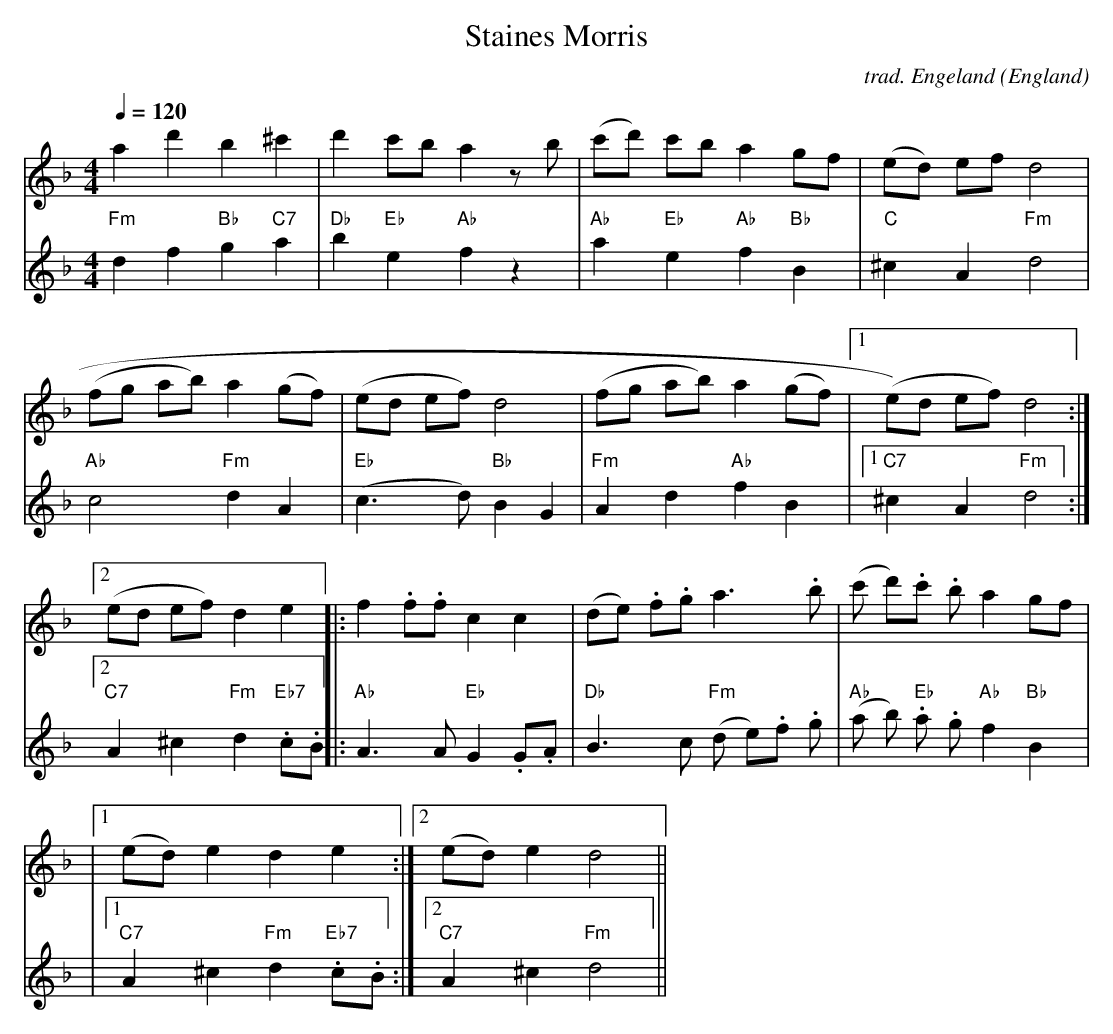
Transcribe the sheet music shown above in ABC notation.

X:1
T:Staines Morris
C:trad. Engeland
O:England
M:4/4
L:1/8
Q:1/4=120
K:F
V:1
a2 d'2 b2 ^c'2 |d'2 c'b a2 zb |(c'd') c'b a2 gf |(ed) ef d4 |
(fg ab) a2 (gf) |(ed ef) d4 |(fg ab) a2 (gf) |1 (e)d ef) d4 :|2
(ed ef) d2 e2 || |:f2 .f.f c2 c2 |(de) .f.g a3 .b|(c' d').c' .ba2 gf |
|1 (ed) e2 d2 e2 :|2 (ed) e2 d4 ||
V:2          %2
"Fm" d2 f2 "Bb" g2 "C7" a2 |"Db" b2 "Eb" e2 "Ab" f2 z2 |"Ab" a2 "Eb" e2 "Ab" f2 "Bb" B2 |"C" ^c2 A2 "Fm" d4 |
"Ab" c4 "Fm" d2 A2 |"Eb" (c3 d)"Bb" B2 G2 |"Fm" A2 d2 "Ab" f2 B2 |1 "C7" ^c2 A2 "Fm" d4 :|2
"C7" A2 ^c2 "Fm" d2 "Eb7" .c.B || |:"Ab" A3 A"Eb" G2 .G.A |"Db" B3 c"Fm" (d e).f .g|"Ab" (a b)"Eb" .a .g"Ab" f2 "Bb" B2 |
|1 "C7" A2 ^c2 "Fm" d2 "Eb7" .c.B :|2 "C7" A2 ^c2 "Fm" d4 ||
